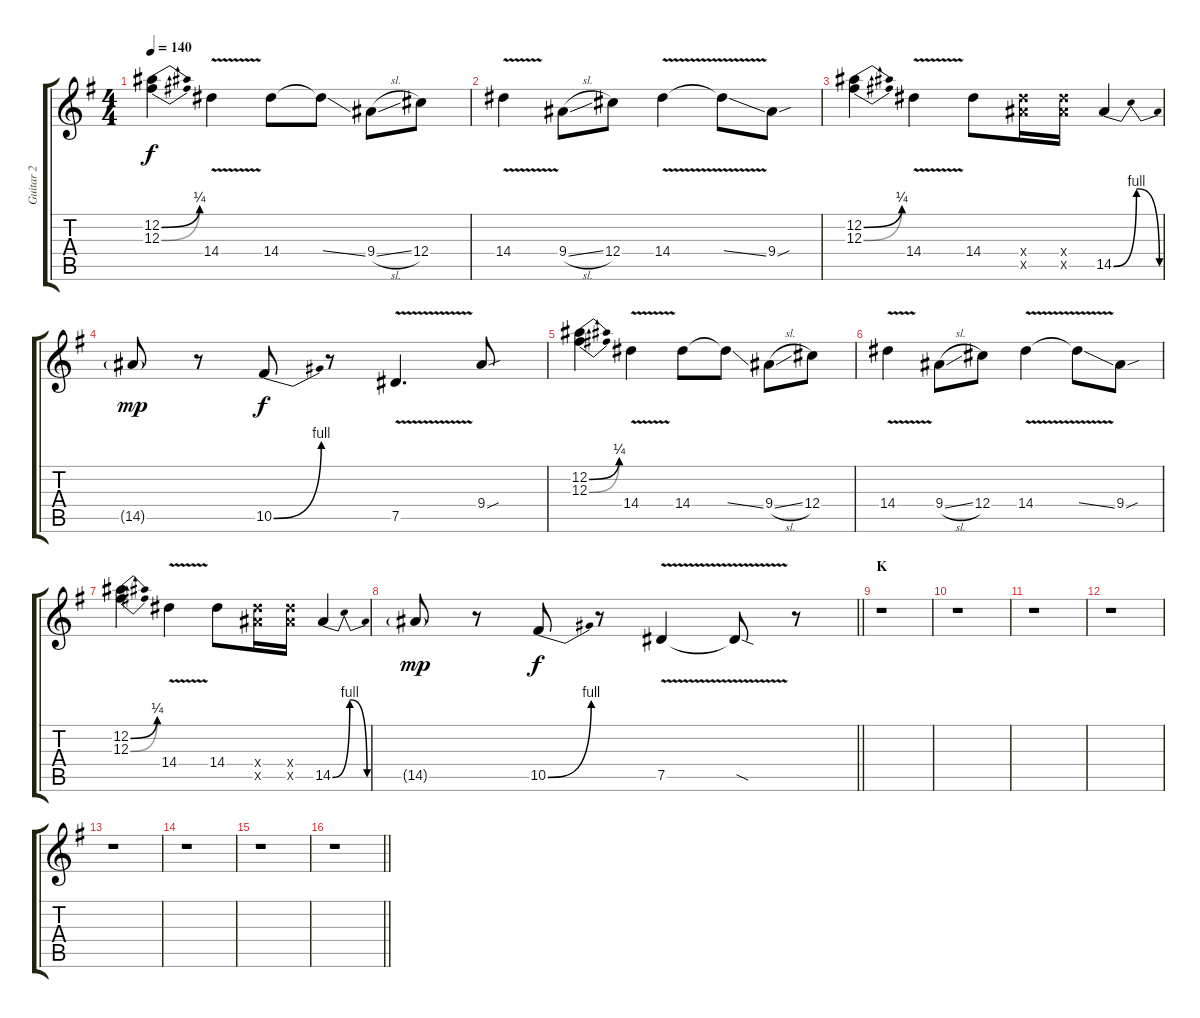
\track ("Guitar 2" "Guitar 2") {instrument overdrivenguitar}
\staff {score tabs}
\tuning (Eb4 Bb3 Gb3 Db3 Ab2 Eb2) {hide}
\ts (4 4)
\tempo 140
\clef g2
\ks g
(12.2{be (bend 0 0 60 1)} 12.3{be (bend 0 0 60 1)}).4{dy f} 14.4{v}.4 14.4.8 14.4{ss t}.8 9.4{sl}.8 12.4.8 |
14.4{v}.4 9.4{sl}.8 12.4.8 14.4{v}.4 14.4{ss t}.8 9.4{sou}.8 |
(12.2{be (bend 0 0 60 1)} 12.3{be (bend 0 0 60 1)}).4 14.4{v}.4 14.4.8 (14.4{x} 14.5{x}).16 (14.4{x} 14.5{x}).16 14.5{be (bendrelease 0 0 5 4 5 4 60 0)}.4 |
14.5{g}.8{dy mp} r.8 10.5{be (bend 0 0 60 4)}.8{dy f} r.8 7.5{v}.4{d} 9.4{sou}.8 |
(12.2{be (bend 0 0 60 1)} 12.3{be (bend 0 0 60 1)}).4 14.4{v}.4 14.4.8 14.4{ss t}.8 9.4{sl}.8 12.4.8 |
14.4{v}.4 9.4{sl}.8 12.4.8 14.4{v}.4 14.4{ss t}.8 9.4{sou}.8 |
(12.2{be (bend 0 0 60 1)} 12.3{be (bend 0 0 60 1)}).4 14.4{v}.4 14.4.8 (14.4{x} 14.5{x}).16 (14.4{x} 14.5{x}).16 14.5{be (bendrelease 0 0 5 4 5 4 60 0)}.4 |
\barLineRight lightlight
14.5{g}.8{dy mp} r.8 10.5{be (bend 0 0 60 4)}.8{dy f} r.8 7.5{v}.4 7.5{sod t}.8 r.8 |
\section ("" "K")
r.1 |
r.1 |
r.1 |
r.1 |
r.1 |
r.1 |
r.1 |
\barLineRight lightlight
r.1
